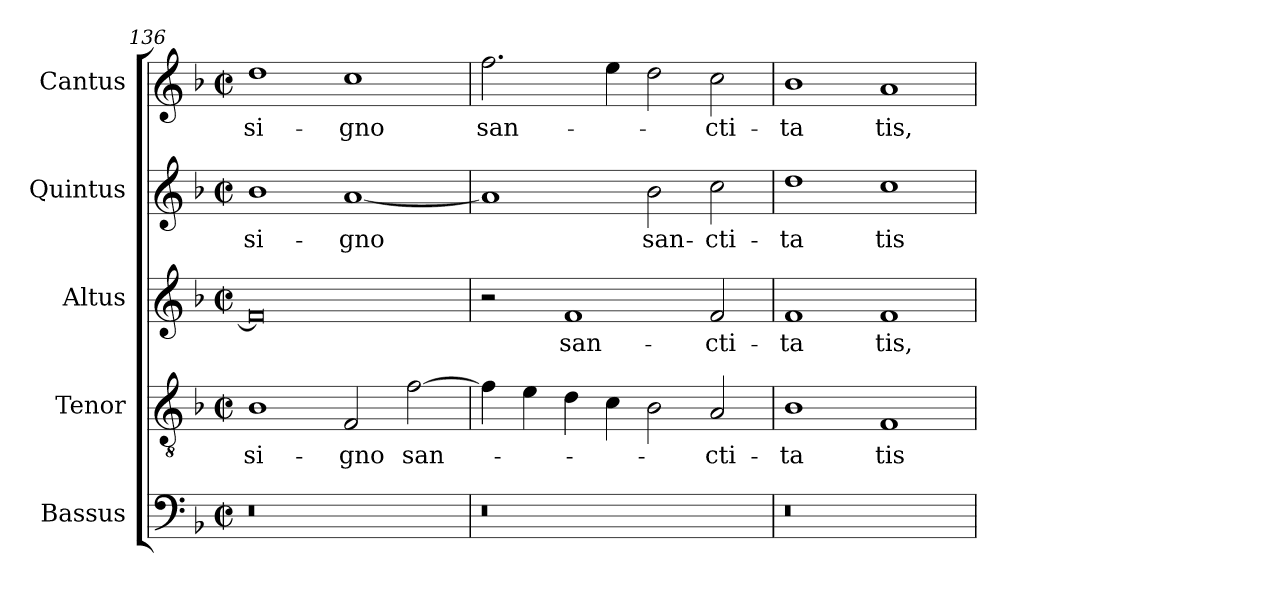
**kern	**kern	**text	**kern	**text	**kern	**text	**kern	**text
*part5	*part4	*part4	*part3	*part3	*part2	*part2	*part1	*part1
*staff5	*staff4	*staff4	*staff3	*staff3	*staff2	*staff2	*staff1	*staff1
*I"Bassus	*I"Tenor	*	*I"Altus	*	*I"Quintus	*	*I"Cantus	*
*clefF4	*clefGv2	*	*clefG2	*	*clefG2	*	*clefG2	*
*k[b-]	*k[b-]	*	*k[b-]	*	*k[b-]	*	*k[b-]	*
*F:	*F:	*	*F:	*	*F:	*	*F:	*
*M2/2	*M2/2	*	*M2/2	*	*M2/2	*	*M2/2	*
*met(c|)	*met(c|)	*	*met(c|)	*	*met(c|)	*	*met(c|)	*
=136	=136	=136	=136	=136	=136	=136	=136	=136
!	!	!LO:LY:b:cj	!	!	!	!LO:LY:b:cj	!	!LO:LY:b:cj
0r	1B-	si-	0f]	.	1b-	si-	1dd	si-
!	!	!LO:LY:b:cj	!	!	!	!LO:LY:b	!	!LO:LY:b:cj
.	2F/	-gno	.	.	[<1a	-gno	1cc	-gno
!	!	!LO:LY:b	!	!	!	!	!	!
.	[>2f\	san-	.	.	.	.	.	.
=137	=137	=137	=137	=137	=137	=137	=137	=137
!	!	!	!	!	!	!	!	!LO:LY:b
0r	4f\]	.	2r	.	1a]	.	2.ff\	san-
.	4e\	.	.	.	.	.	.	.
!	!	!	!	!LO:LY:b:cj	!	!	!	!
.	4d\	.	1f	san-	.	.	.	.
.	4c\	.	.	.	.	.	4ee\	.
!	!	!	!	!	!	!LO:LY:b:cj	!	!
.	2B-\	.	.	.	2b-\	san-	2dd\	.
!	!	!LO:LY:b:cj	!	!LO:LY:b:cj	!	!LO:LY:b:cj	!	!LO:LY:b:cj
.	2A/	-cti-	2f/	-cti-	2cc\	-cti-	2cc\	-cti-
!!LO:PB:g=z
=138	=138	=138	=138	=138	=138	=138	=138	=138
!	!	!LO:LY:b:cj	!	!LO:LY:b:cj	!	!LO:LY:b:cj	!	!LO:LY:b:cj
0r	1B-	-ta	1f	-ta	1dd	-ta	1b-	-ta
!	!	!LO:LY:b:cj	!	!LO:LY:b:cj	!	!LO:LY:b:cj	!	!LO:LY:b:cj
.	1F	tis	1f	tis,	1cc	tis	1a	tis,
=	=	=	=	=	=	=	=	=
*-	*-	*-	*-	*-	*-	*-	*-	*-
